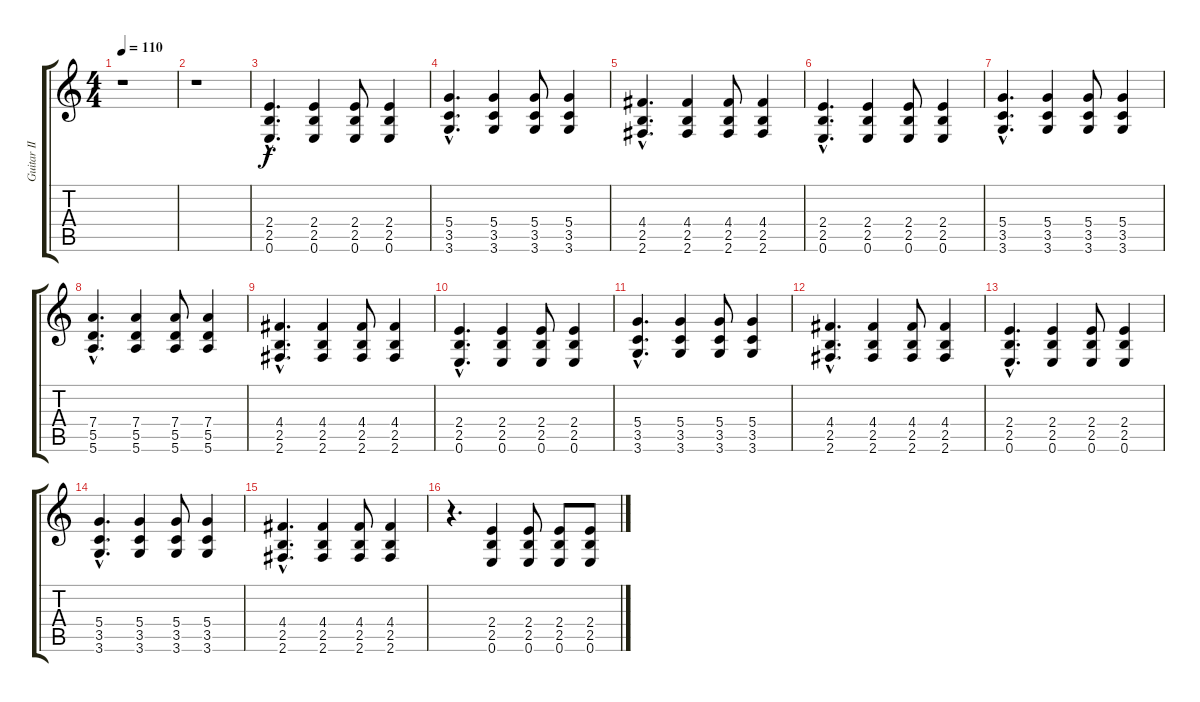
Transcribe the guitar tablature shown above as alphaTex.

\track ("Guitar II" "Guitar II") {instrument distortionguitar}
\staff {score tabs}
\tuning (E4 B3 G3 D3 A2 E2) {hide}
\ts (4 4)
\tempo 110
\clef g2
\ks c
r.1{dy f} |
r.1 |
(2.4{hac} 2.5{hac} 0.6{hac}).4{d} (2.4 2.5 0.6).4 (2.4 2.5 0.6).8 (2.4 2.5 0.6).4 |
(5.4{hac} 3.5{hac} 3.6{hac}).4{d} (5.4 3.5 3.6).4 (5.4 3.5 3.6).8 (5.4 3.5 3.6).4 |
(4.4{hac} 2.5{hac} 2.6{hac}).4{d} (4.4 2.5 2.6).4 (4.4 2.5 2.6).8 (4.4 2.5 2.6).4 |
(2.4{hac} 2.5{hac} 0.6{hac}).4{d} (2.4 2.5 0.6).4 (2.4 2.5 0.6).8 (2.4 2.5 0.6).4 |
(5.4{hac} 3.5{hac} 3.6{hac}).4{d} (5.4 3.5 3.6).4 (5.4 3.5 3.6).8 (5.4 3.5 3.6).4 |
(7.4{hac} 5.5{hac} 5.6{hac}).4{d} (7.4 5.5 5.6).4 (7.4 5.5 5.6).8 (7.4 5.5 5.6).4 |
(4.4{hac} 2.5{hac} 2.6{hac}).4{d} (4.4 2.5 2.6).4 (4.4 2.5 2.6).8 (4.4 2.5 2.6).4 |
(2.4{hac} 2.5{hac} 0.6{hac}).4{d} (2.4 2.5 0.6).4 (2.4 2.5 0.6).8 (2.4 2.5 0.6).4 |
(5.4{hac} 3.5{hac} 3.6{hac}).4{d} (5.4 3.5 3.6).4 (5.4 3.5 3.6).8 (5.4 3.5 3.6).4 |
(4.4{hac} 2.5{hac} 2.6{hac}).4{d} (4.4 2.5 2.6).4 (4.4 2.5 2.6).8 (4.4 2.5 2.6).4 |
(2.4{hac} 2.5{hac} 0.6{hac}).4{d} (2.4 2.5 0.6).4 (2.4 2.5 0.6).8 (2.4 2.5 0.6).4 |
(5.4{hac} 3.5{hac} 3.6{hac}).4{d} (5.4 3.5 3.6).4 (5.4 3.5 3.6).8 (5.4 3.5 3.6).4 |
(4.4{hac} 2.5{hac} 2.6{hac}).4{d} (4.4 2.5 2.6).4 (4.4 2.5 2.6).8 (4.4 2.5 2.6).4 |
r.4{d} (2.4 2.5 0.6).4 (2.4 2.5 0.6).8 (2.4 2.5 0.6).8 (2.4 2.5 0.6).8
